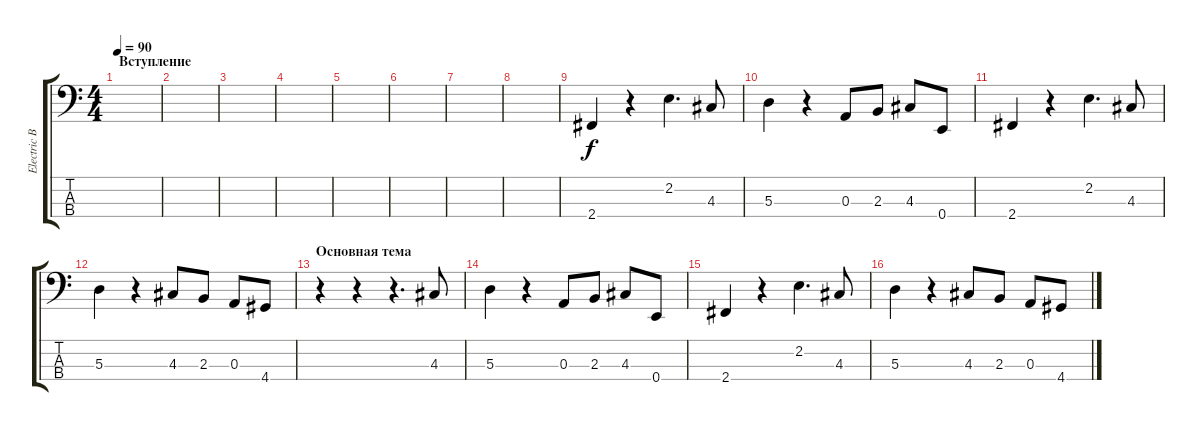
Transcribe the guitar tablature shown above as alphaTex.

\track ("Electric Bass" "Electric B") {instrument electricbassfinger}
\staff {score tabs}
\tuning (G2 D2 A1 E1) {hide}
\ts (4 4)
\section ("" "Вступление")
\tempo 90
\clef f4
\ks c
|
|
|
|
|
|
|
|
2.4.4 r.4 2.2.4{d} 4.3.8 |
5.3.4 r.4 0.3.8 2.3.8 4.3.8 0.4.8 |
2.4.4 r.4 2.2.4{d} 4.3.8 |
5.3.4 r.4 4.3.8 2.3.8 0.3.8 4.4.8 |
\section ("" "Основная тема")
r.4 r.4 r.4{d} 4.3.8 |
5.3.4 r.4 0.3.8 2.3.8 4.3.8 0.4.8 |
2.4.4 r.4 2.2.4{d} 4.3.8 |
5.3.4 r.4 4.3.8 2.3.8 0.3.8 4.4.8
